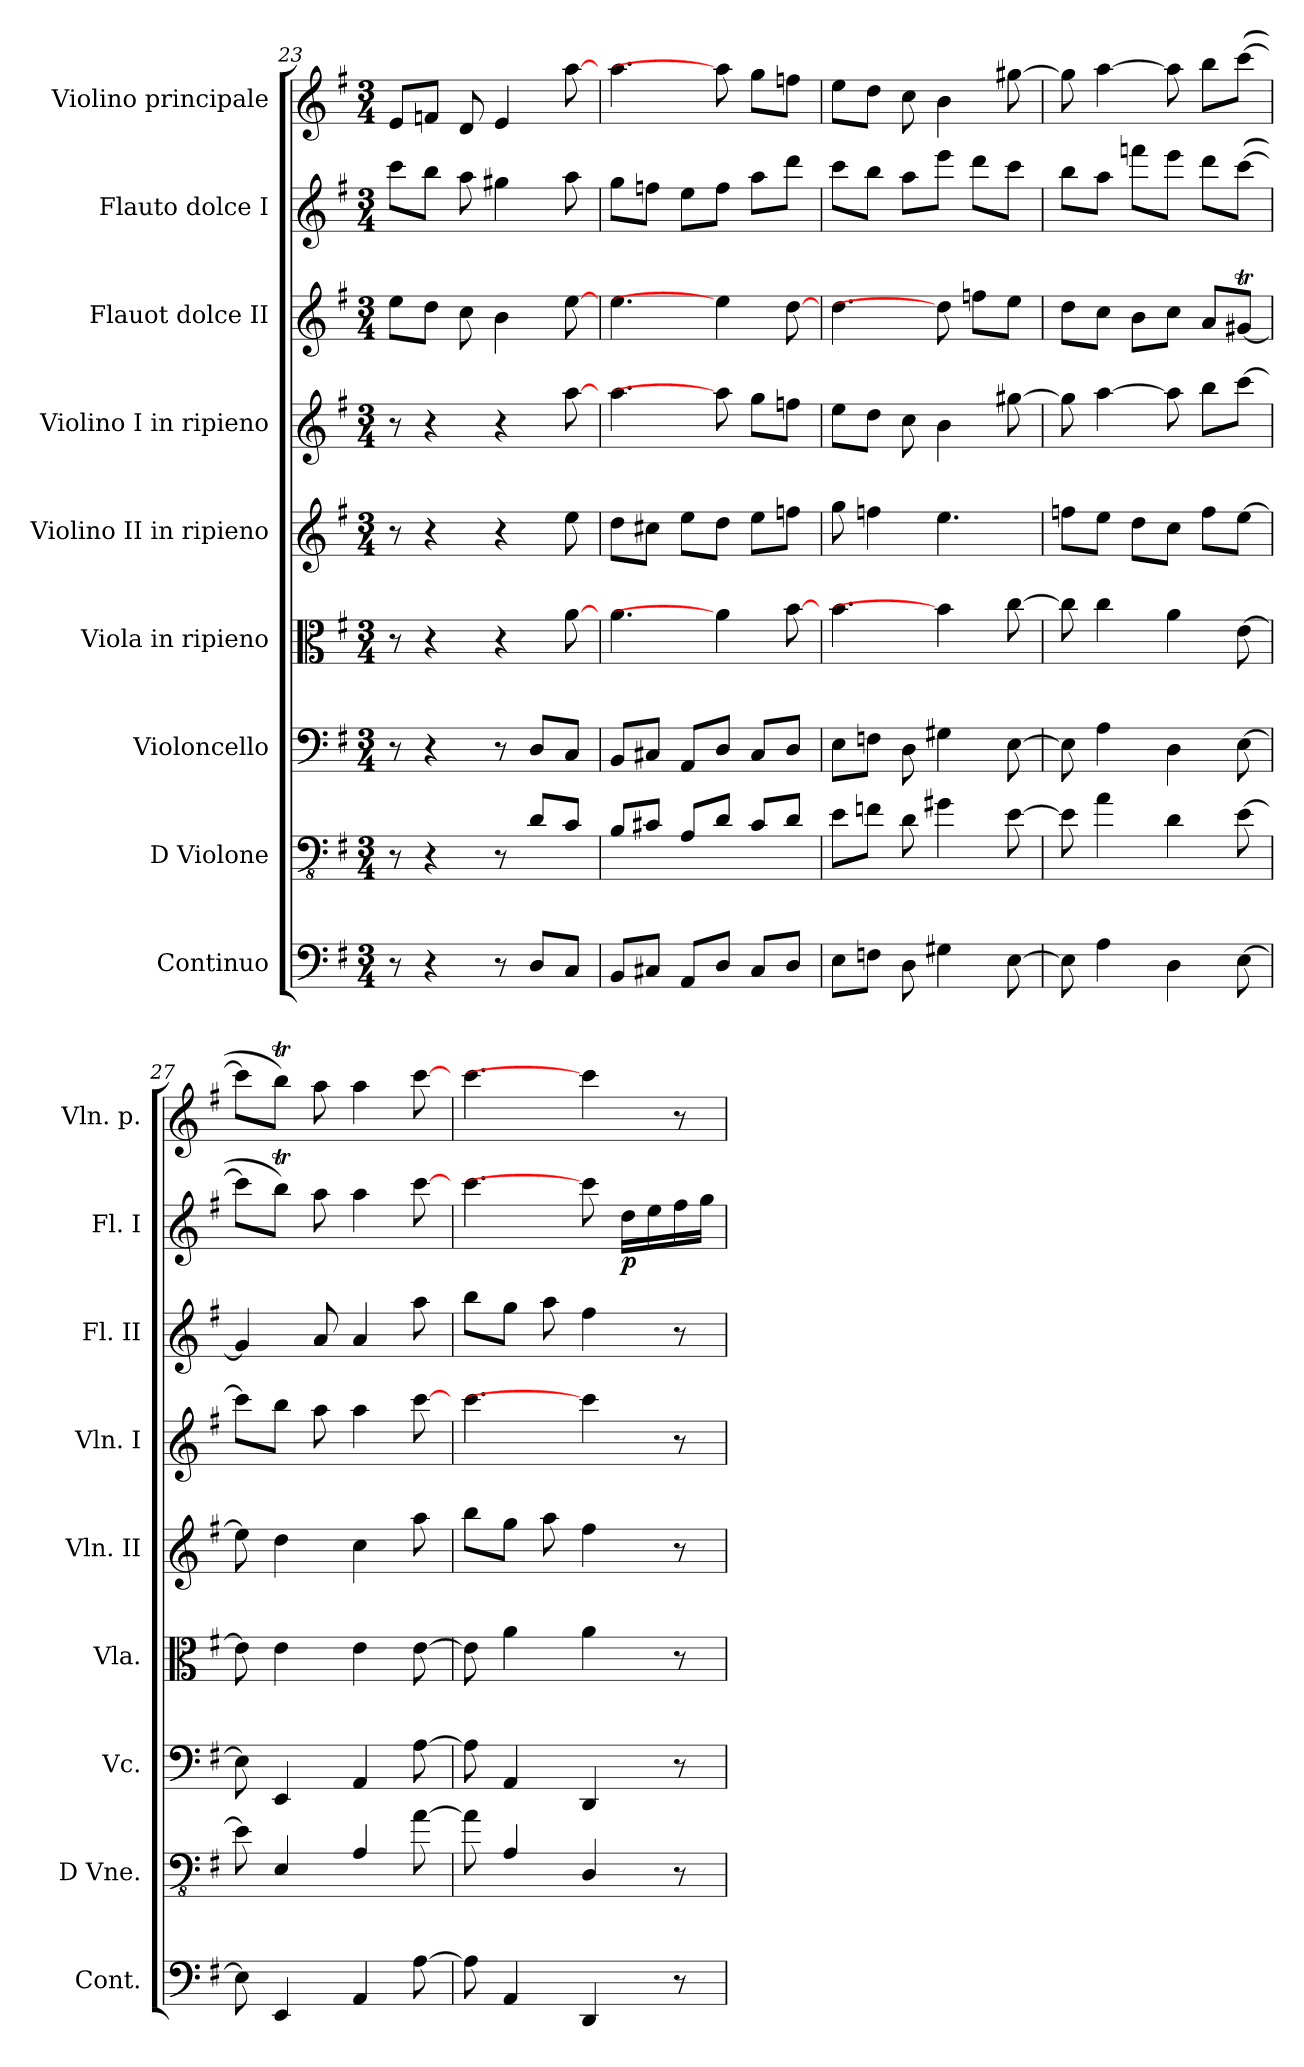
**kern	**kern	**kern	**kern	**kern	**kern	**kern	**kern	**dynam	**kern
*part9	*part8	*part7	*part6	*part5	*part4	*part3	*part2	*part2	*part1
*staff9	*staff8	*staff7	*staff6	*staff5	*staff4	*staff3	*staff2	*staff2	*staff1
*I"Continuo	*I"D Violone	*I"Violoncello	*I"Viola in ripieno	*I"Violino II in ripieno	*I"Violino I in ripieno	*I"Flauot dolce II	*I"Flauto dolce I	*	*I"Violino principale
*I'Cont.	*I'D Vne.	*I'Vc.	*I'Vla.	*I'Vln. II	*I'Vln. I	*I'Fl. II	*I'Fl. I	*	*I'Vln. p.
*clefF4	*clefFv4	*clefF4	*clefC3	*clefG2	*clefG2	*clefG2	*clefG2	*	*clefG2
*	*ITrd7c12	*	*	*	*	*	*	*	*
*k[f#]	*k[f#]	*k[f#]	*k[f#]	*k[f#]	*k[f#]	*k[f#]	*k[f#]	*	*k[f#]
*M3/4	*M3/4	*M3/4	*M3/4	*M3/4	*M3/4	*M3/4	*M3/4	*	*M3/4
=23	=23	=23	=23	=23	=23	=23	=23	=23	=23
8r	8r	8r	8r	8r	8r	8ee\L	8ccc\L	.	8e/L
4r	4r	4r	4r	4r	4r	8dd\J	8bb\J	.	8fn/J
.	.	.	.	.	.	8cc\	8aa\	.	8d/
8r	8r	8r	4r	4r	4r	4b\	4gg#X\	.	4e/
8D/L	8DD/L	8D/L	.	.	.	.	.	.	.
8C/J	8CC/J	8C/J	[8a\	8ee\	[8aa\	[8ee\	8aa\	.	[8aa\
=24	=24	=24	=24	=24	=24	=24	=24	=24	=24
8BB/L	8BBB/L	8BB/L	4.a\	8dd\L	4.aa\	4.ee\	8gg\L	.	4.aa\
8C#X/J	8CC#X/J	8C#X/J	.	8cc#X\J	.	.	8ffn\J	.	.
8AA/L	8AAA/L	8AA/L	.	8ee\L	.	.	8ee\L	.	.
8D/J	8DD/J	8D/J	4a\]	8dd\J	8aa\]	4ee\]	8ff\J	.	8aa\]
8C#/L	8CC#/L	8C#/L	.	8ee\L	8gg\L	.	8aa\L	.	8gg\L
8D/J	8DD/J	8D/J	[8b\	8ffn\J	8ffn\J	[8dd\	8ddd\J	.	8ffn\J
=25	=25	=25	=25	=25	=25	=25	=25	=25	=25
8E\L	8EE\L	8E\L	4.b\	8gg\	8ee\L	4.dd\	8ccc\L	.	8ee\L
8Fn\J	8FFn\J	8Fn\J	.	4ffn\	8dd\J	.	8bb\J	.	8dd\J
8D\	8DD\	8D\	.	.	8cc\	.	8aa\L	.	8cc\
4G#X\	4GG#X\	4G#X\	4b\]	4.ee\	4b\	8dd\]	8eee\J	.	4b\
.	.	.	.	.	.	8ffn\L	8ddd\L	.	.
[8E\	[8EE\	[8E\	[8cc\	.	[8gg#X\	8ee\J	8ccc\J	.	[8gg#X\
=26	=26	=26	=26	=26	=26	=26	=26	=26	=26
8E\]	8EE\]	8E\]	8cc\]	8ffn\L	8gg#\]	8dd\L	8bb\L	.	8gg#\]
4A\	4AA\	4A\	4cc\	8ee\J	[4aa\	8cc\J	8aa\J	.	[4aa\
.	.	.	.	8dd\L	.	8b\L	8fffn\L	.	.
4D\	4DD\	4D\	4a\	8cc\J	8aa\]	8cc\J	8eee\J	.	8aa\]
.	.	.	.	8ff\L	8bb\L	8a/L	8ddd\L	.	8bb\L
[8E\	[8EE\	[8E\	[8e\	[8ee\J	[8ccc\J	[8g#Xt/J	(>[8ccc\J	.	(>[8ccc\J
!!LO:PB:g=z
=27	=27	=27	=27	=27	=27	=27	=27	=27	=27
8E\]	8EE\]	8E\]	8e\]	8ee\]	8ccc\L]	4g#/]	8ccc\L]	.	8ccc\L]
4EE/	4EEE/	4EE/	4e\	4dd\	8bb\J	.	8bbt\J)	.	8bbt\J)
.	.	.	.	.	8aa\	8a/	8aa\	.	8aa\
4AA/	4AAA/	4AA/	4e\	4cc\	4aa\	4a/	4aa\	.	4aa\
[8A\	[8AA\	[8A\	[8e\	8aa\	[8ccc\	8aa\	[8ccc\	.	[8ccc\
=28	=28	=28	=28	=28	=28	=28	=28	=28	=28
8A\]	8AA\]	8A\]	8e\]	8bb\L	4.ccc\	8bb\L	4.ccc\	.	4.ccc\
4AA/	4AAA/	4AA/	4a\	8gg\J	.	8gg\J	.	.	.
.	.	.	.	8aa\	.	8aa\	.	.	.
4DD/	4DDD/	4DD/	4a\	4ff#\	4ccc\]	4ff#\	8ccc\]	.	4ccc\]
!	!	!	!	!	!	!	!	!LO:DY:b	!
.	.	.	.	.	.	.	16dd\LL	p	.
.	.	.	.	.	.	.	16ee\	.	.
8r	8r	8r	8r	8r	8r	8r	16ff#\	.	8r
.	.	.	.	.	.	.	16gg\JJ	.	.
=	=	=	=	=	=	=	=	=	=
*-	*-	*-	*-	*-	*-	*-	*-	*-	*-
